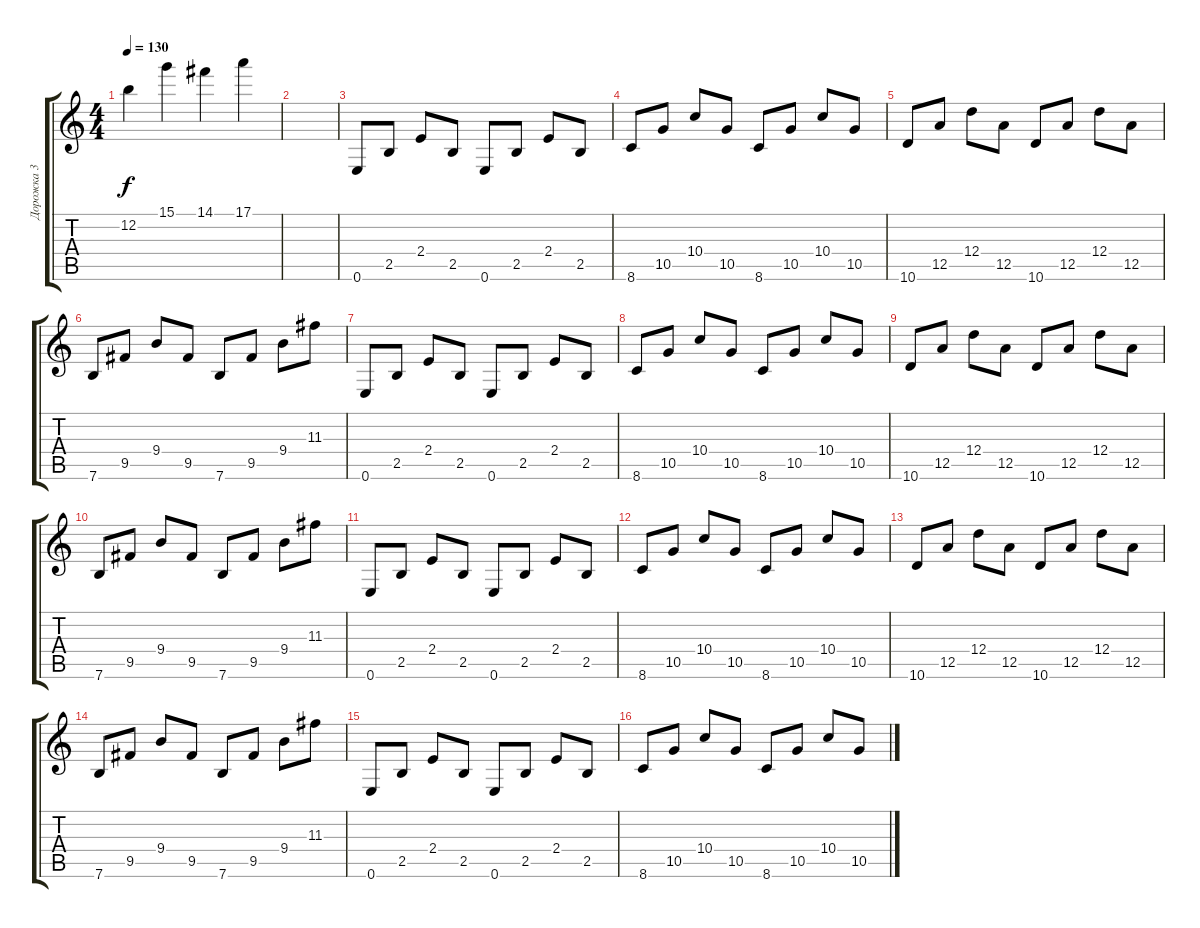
\track ("Дорожка 3" "Дорожка 3") {instrument distortionguitar}
\staff {score tabs}
\tuning (E4 B3 G3 D3 A2 E2) {hide}
\ts (4 4)
\tempo 130
\clef g2
\ks c
12.2.4{dy f} 15.1.4 14.1.4 17.1.4 |
|
0.6.8 2.5.8 2.4.8 2.5.8 0.6.8 2.5.8 2.4.8 2.5.8 |
8.6.8 10.5.8 10.4.8 10.5.8 8.6.8 10.5.8 10.4.8 10.5.8 |
10.6.8 12.5.8 12.4.8 12.5.8 10.6.8 12.5.8 12.4.8 12.5.8 |
7.6.8 9.5.8 9.4.8 9.5.8 7.6.8 9.5.8 9.4.8 11.3.8 |
0.6.8 2.5.8 2.4.8 2.5.8 0.6.8 2.5.8 2.4.8 2.5.8 |
8.6.8 10.5.8 10.4.8 10.5.8 8.6.8 10.5.8 10.4.8 10.5.8 |
10.6.8 12.5.8 12.4.8 12.5.8 10.6.8 12.5.8 12.4.8 12.5.8 |
7.6.8 9.5.8 9.4.8 9.5.8 7.6.8 9.5.8 9.4.8 11.3.8 |
0.6.8 2.5.8 2.4.8 2.5.8 0.6.8 2.5.8 2.4.8 2.5.8 |
8.6.8 10.5.8 10.4.8 10.5.8 8.6.8 10.5.8 10.4.8 10.5.8 |
10.6.8 12.5.8 12.4.8 12.5.8 10.6.8 12.5.8 12.4.8 12.5.8 |
7.6.8 9.5.8 9.4.8 9.5.8 7.6.8 9.5.8 9.4.8 11.3.8 |
0.6.8 2.5.8 2.4.8 2.5.8 0.6.8 2.5.8 2.4.8 2.5.8 |
8.6.8 10.5.8 10.4.8 10.5.8 8.6.8 10.5.8 10.4.8 10.5.8
